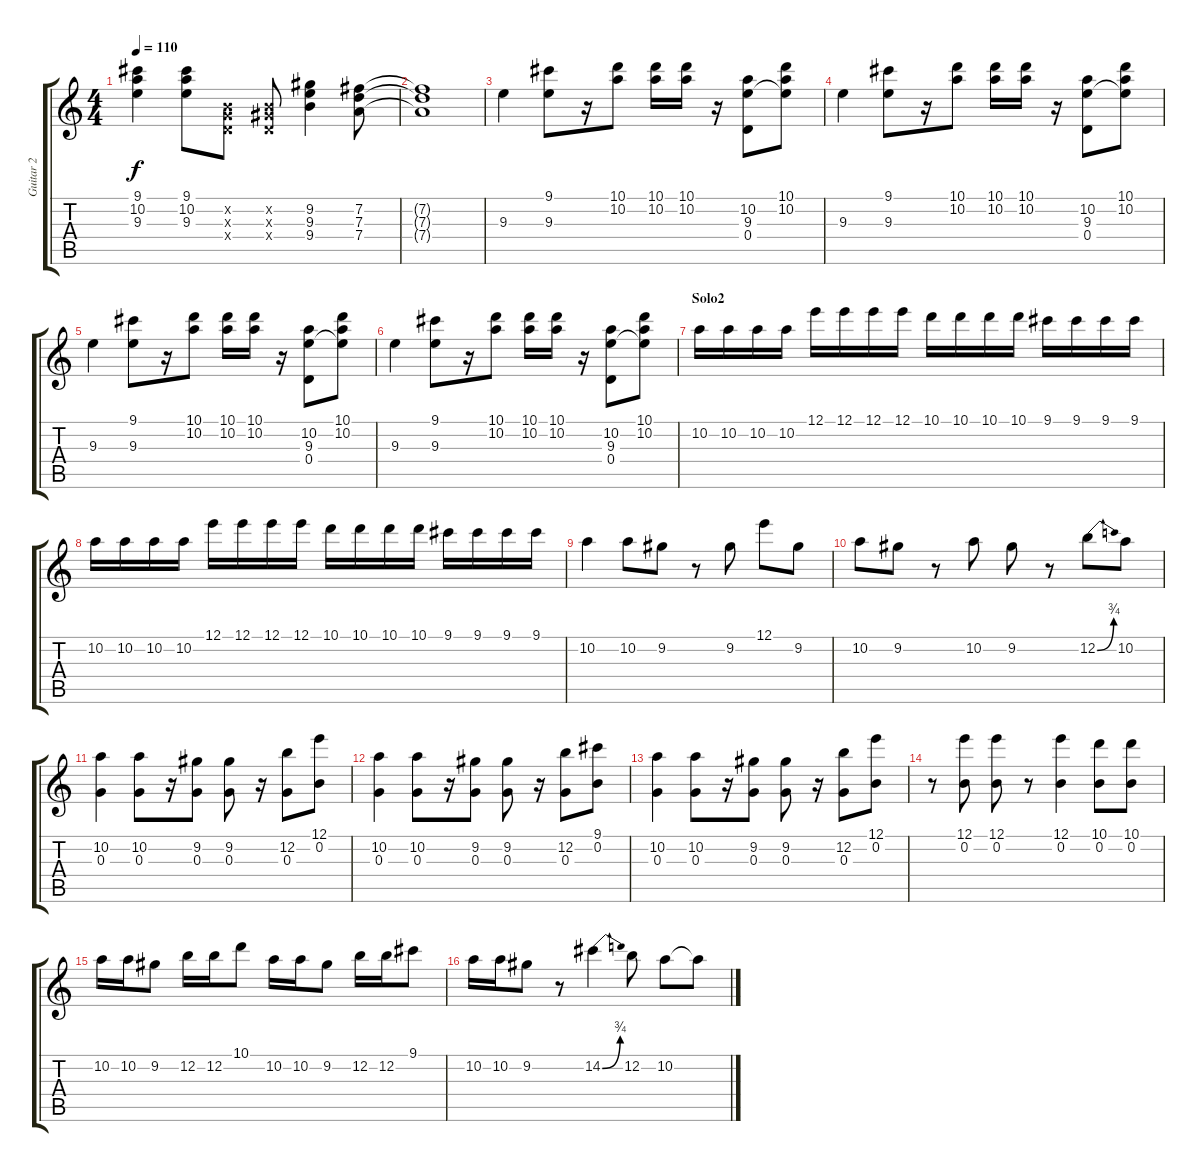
\track ("Guitar 2" "Guitar 2") {instrument overdrivenguitar}
\staff {score tabs}
\tuning (E4 B3 G3 D3 A2 E2) {hide}
\ts (4 4)
\tempo 110
\clef g2
\ks c
(9.1 10.2 9.3).4{dy f} (9.1 10.2 9.3).8 (0.2{x} 0.3{x} 0.4{x}).8 (0.2{x} 1.3{x} 0.4{x}).8 (9.2 9.3 9.4).4 (7.2 7.3 7.4).8 |
(7.2{t} 7.3{t} 7.4{t}).1 |
9.3.4 (9.1 9.3).8 r.16 (10.1 10.2).8 (10.1 10.2).16 (10.1 10.2).16 r.16 (10.2 9.3 0.4).8 (10.1 10.2 9.3{t}).8 |
9.3.4 (9.1 9.3).8 r.16 (10.1 10.2).8 (10.1 10.2).16 (10.1 10.2).16 r.16 (10.2 9.3 0.4).8 (10.1 10.2 9.3{t}).8 |
9.3.4 (9.1 9.3).8 r.16 (10.1 10.2).8 (10.1 10.2).16 (10.1 10.2).16 r.16 (10.2 9.3 0.4).8 (10.1 10.2 9.3{t}).8 |
9.3.4 (9.1 9.3).8 r.16 (10.1 10.2).8 (10.1 10.2).16 (10.1 10.2).16 r.16 (10.2 9.3 0.4).8 (10.1 10.2 9.3{t}).8 |
\section ("" "Solo2")
10.2.16 10.2.16 10.2.16 10.2.16 12.1.16 12.1.16 12.1.16 12.1.16 10.1.16 10.1.16 10.1.16 10.1.16 9.1.16 9.1.16 9.1.16 9.1.16 |
10.2.16 10.2.16 10.2.16 10.2.16 12.1.16 12.1.16 12.1.16 12.1.16 10.1.16 10.1.16 10.1.16 10.1.16 9.1.16 9.1.16 9.1.16 9.1.16 |
10.2.4 10.2.8 9.2.8 r.8 9.2.8 12.1.8 9.2.8 |
10.2.8 9.2.8 r.8 10.2.8 9.2.8 r.8 12.2{be (bend 0 0 60 3)}.8 10.2.8 |
(10.2 0.3).4 (10.2 0.3).8 r.16 (9.2 0.3).8 (9.2 0.3).8 r.16 (12.2 0.3).8 (12.1 0.2).8 |
(10.2 0.3).4 (10.2 0.3).8 r.16 (9.2 0.3).8 (9.2 0.3).8 r.16 (12.2 0.3).8 (9.1 0.2).8 |
(10.2 0.3).4 (10.2 0.3).8 r.16 (9.2 0.3).8 (9.2 0.3).8 r.16 (12.2 0.3).8 (12.1 0.2).8 |
r.8 (12.1 0.2).8 (12.1 0.2).8 r.8 (12.1 0.2).4 (10.1 0.2).8 (10.1 0.2).8 |
10.2.16 10.2.16 9.2.8 12.2.16 12.2.16 10.1.8 10.2.16 10.2.16 9.2.8 12.2.16 12.2.16 9.1.8 |
10.2.16 10.2.16 9.2.8 r.8 14.2{be (bend 0 0 60 3)}.4 12.2.8 10.2.8 10.2{t}.8
